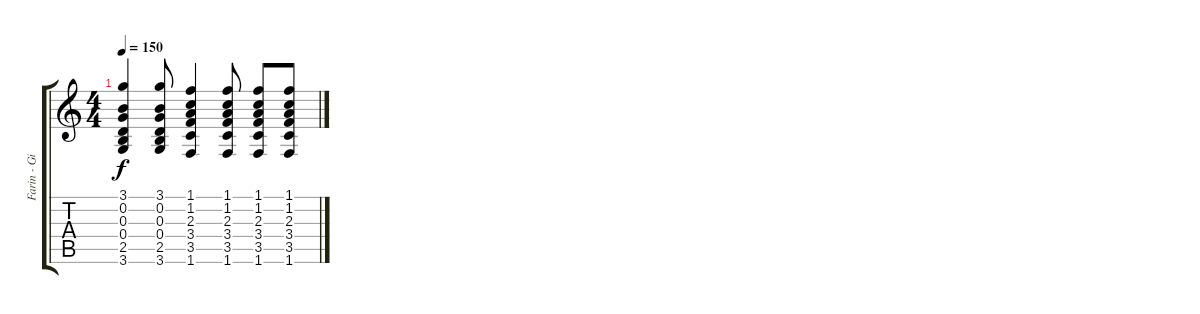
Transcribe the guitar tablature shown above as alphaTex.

\track ("Farin - Gitarre (Akustik)" "Farin - Gi") {instrument acousticguitarsteel}
\staff {score tabs}
\tuning (E4 B3 G3 D3 A2 E2) {hide}
\ts (4 4)
\tempo 150
\clef g2
\ks c
(3.1 0.2 0.3 0.4 2.5 3.6).4{dy f} (3.1 0.2 0.3 0.4 2.5 3.6).8 (1.1 1.2 2.3 3.4 3.5 1.6).4 (1.1 1.2 2.3 3.4 3.5 1.6).8 (1.1 1.2 2.3 3.4 3.5 1.6).8 (1.1 1.2 2.3 3.4 3.5 1.6).8
